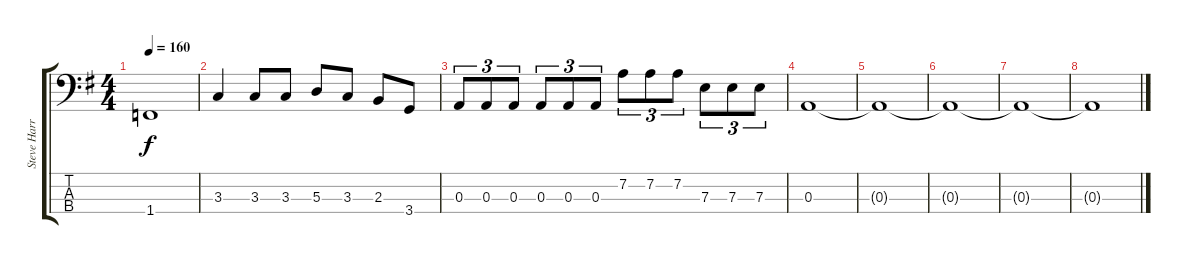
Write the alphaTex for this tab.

\track ("Steve Harris" "Steve Harr") {instrument electricbassfinger}
\staff {score tabs}
\tuning (G2 D2 A1 E1) {hide}
\ts (4 4)
\tempo 160
\clef f4
\ks g
1.4.1{dy f} |
3.3.4 3.3.8 3.3.8 5.3.8 3.3.8 2.3.8 3.4.8 |
0.3.8{tu (3 2)} 0.3.8{tu (3 2)} 0.3.8{tu (3 2)} 0.3.8{tu (3 2)} 0.3.8{tu (3 2)} 0.3.8{tu (3 2)} 7.2.8{tu (3 2)} 7.2.8{tu (3 2)} 7.2.8{tu (3 2)} 7.3.8{tu (3 2)} 7.3.8{tu (3 2)} 7.3.8{tu (3 2)} |
0.3.1 |
0.3{t}.1 |
0.3{t}.1 |
0.3{t}.1 |
0.3{t}.1
